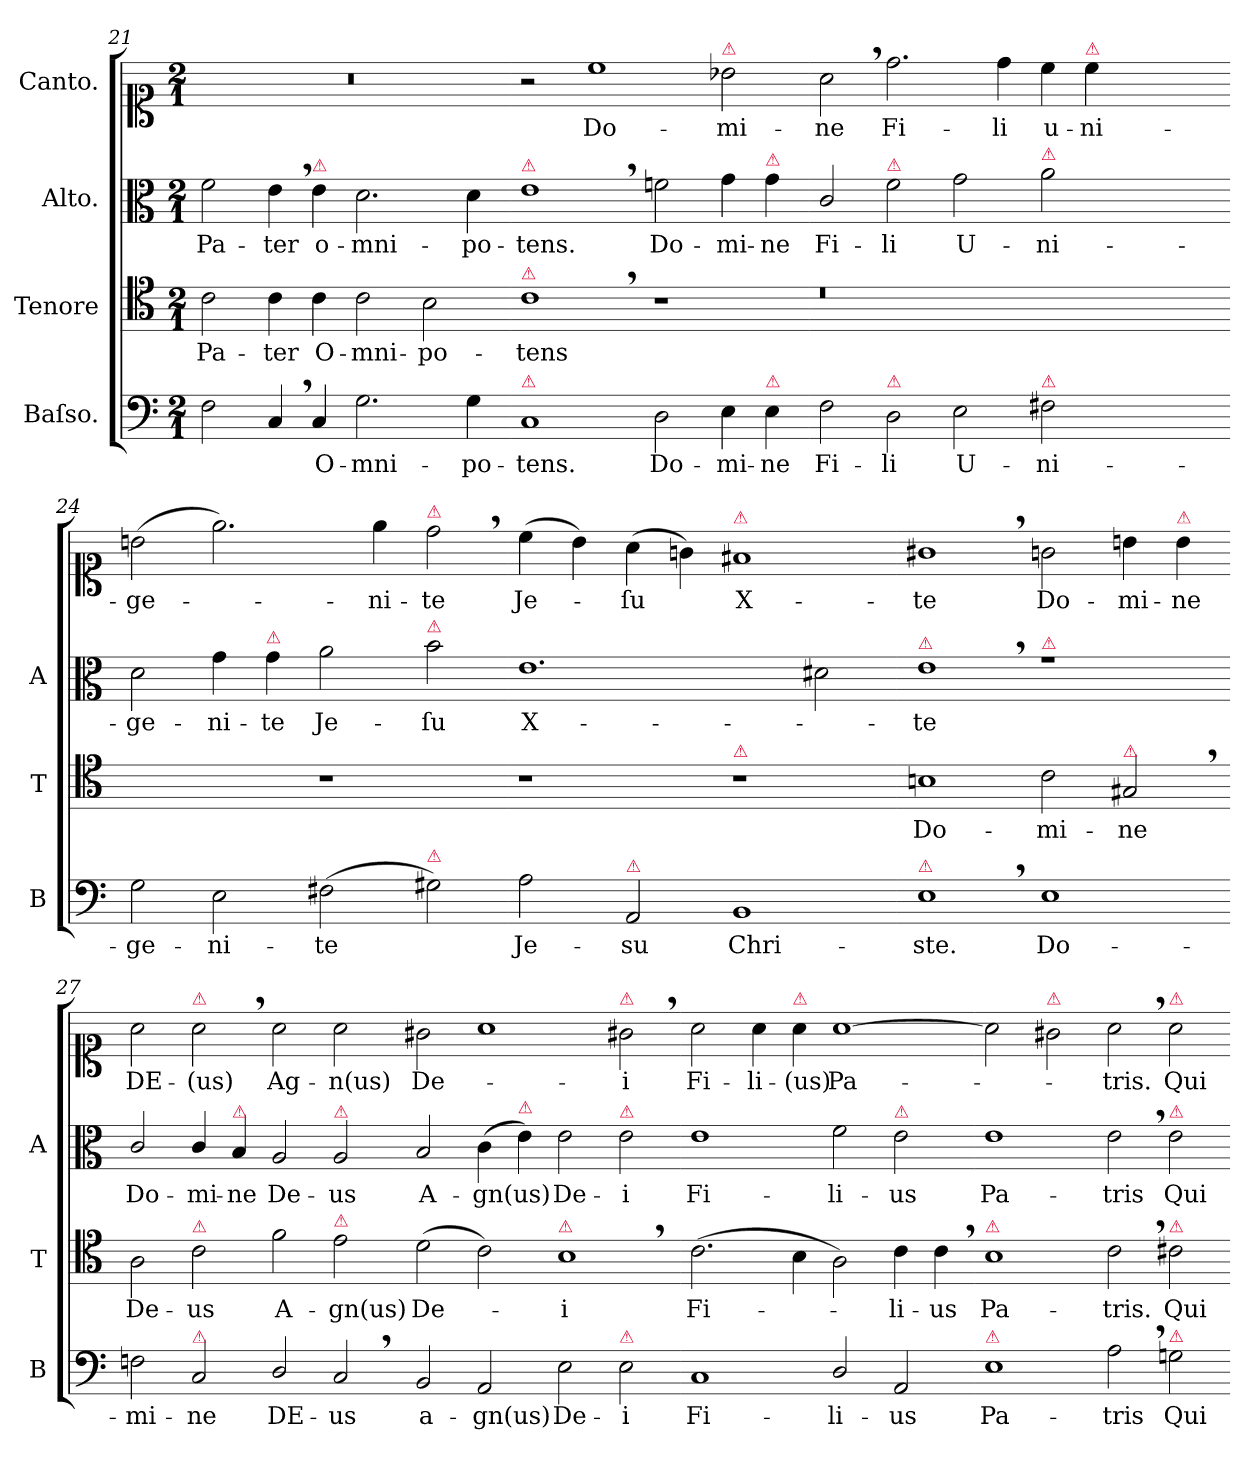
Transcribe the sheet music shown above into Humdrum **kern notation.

**kern	**text	**kern	**text	**kern	**text	**kern	**text
*part4	*part4	*part3	*part3	*part2	*part2	*part1	*part1
*staff4	*staff4	*staff3	*staff3	*staff2	*staff2	*staff1	*staff1
*I"Baſso.	*	*I"Tenore	*	*I"Alto.	*	*I"Canto.	*
*I'B	*	*I'T	*	*I'A	*	*	*
*clefF4	*	*clefC4	*	*clefC3	*	*clefC1	*
*k[]	*	*k[]	*	*k[]	*	*k[]	*
*a:	*	*a:	*	*a:	*	*a:	*
*M2/1	*	*M2/1	*	*M2/1	*	*M2/1	*
=21	=21	=21	=21	=21	=21	=21	=21
2F\	.	2c\	Pa-	2f\	Pa-	0r	.
4C,</	.	4c\	-ter	4e,<\	-ter	.	.
!	!	!	!	!LO:TX:a:color=crimson:t=⚠	!	!	!
4C/	O-	4c\	O-	4e\	o-	.	.
2.G\	-mni-	2c\	-mni-	2.d\	-mni-	.	.
.	.	2B\	-po-	.	.	.	.
4G\	-po-	.	.	4d\	-po-	.	.
=22-	=22-	=22-	=22-	=22-	=22-	=22-	=22-
!	!	!	!	!LO:TX:a:color=crimson:t=⚠	!	!	!
!	!	!LO:TX:a:color=crimson:t=⚠	!	!	!	!	!
!LO:TX:a:color=crimson:t=⚠	!	!	!	!	!	!	!
1C	-tens.	1c,<	-tens	1e,<	-tens.	2r	.
.	.	.	.	.	.	1cc\	Do-
2D\	Do-	1rc	.	2fn\	Do-	.	.
!	!	!	!	!	!	!LO:TX:a:color=crimson:t=⚠	!
4E\	-mi-	.	.	4g\	-mi-	2b-X\	-mi-
!	!	!	!	!LO:TX:a:color=crimson:t=⚠	!	!	!
!LO:TX:a:color=crimson:t=⚠	!	!	!	!	!	!	!
4E\	-ne	.	.	4g\	-ne	.	.
=23-	=23-	=23-	=23-	=23-	=23-	=23-	=23-
2F\	Fi-	0.rc	.	2c/	Fi-	2a,<\	-ne
!	!	!	!	!LO:TX:a:color=crimson:t=⚠	!	!	!
!LO:TX:a:color=crimson:t=⚠	!	!	!	!	!	!	!
2D\	-li	.	.	2f\	-li	2.dd\	Fi-
2E\	U-	.	.	2g\	U-	.	.
.	.	.	.	.	.	4dd\	-li
!	!	!	!	!LO:TX:a:color=crimson:t=⚠	!	!	!
!LO:TX:a:color=crimson:t=⚠	!	!	!	!	!	!	!
2F#X\	-ni-	.	.	2a\	-ni-	4cc\	u-
!	!	!	!	!	!	!LO:TX:a:color=crimson:t=⚠	!
.	.	.	.	.	.	4cc\	-ni-
1ryy	.	.	.	1ryy	.	1ryy	.
=24-	=24-	=24-	=24-	=24-	=24-	=24-	=24-
2G\	-ge-	1ryy	.	2d\	-ge-	(2bn\	-ge-
2E\	-ni-	.	.	4g\	-ni-	2.ee\)	.
!	!	!	!	!LO:TX:a:color=crimson:t=⚠	!	!	!
.	.	.	.	4g\	-te	.	.
(2F#X\	-te	1r	.	2a\	Je-	.	.
.	.	.	.	.	.	4ee\	-ni-
!	!	!	!	!	!	!LO:TX:a:color=crimson:t=⚠	!
!	!	!	!	!LO:TX:a:color=crimson:t=⚠	!	!	!
!LO:TX:a:color=crimson:t=⚠	!	!	!	!	!	!	!
2G#X\)	.	.	.	2b\	-ſu	2dd,<\	-te
=25-	=25-	=25-	=25-	=25-	=25-	=25-	=25-
2A\	Je-	1r	.	1.e	X-	(4cc\	Je-
.	.	.	.	.	.	4b\)	.
!LO:TX:a:color=crimson:t=⚠	!	!	!	!	!	!	!
2AA/	-su	.	.	.	.	(4a\	-ſu
.	.	.	.	.	.	4gn\)	.
!	!	!	!	!	!	!LO:TX:a:color=crimson:t=⚠	!
!	!	!LO:TX:a:color=crimson:t=⚠	!	!	!	!	!
1BB	Chri-	1r	.	.	.	1f#X	X-
.	.	.	.	2d#X\	.	.	.
=26-	=26-	=26-	=26-	=26-	=26-	=26-	=26-
!	!	!	!	!LO:TX:a:color=crimson:t=⚠	!	!	!
!LO:TX:a:color=crimson:t=⚠	!	!	!	!	!	!	!
1E,<	-ste.	1Bn	Do-	1e,<	-te	1g#X,<	-te
!	!	!	!	!LO:TX:a:color=crimson:t=⚠	!	!	!
1E	Do-	2c\	-mi-	1rg	.	2gn\	Do-
!	!	!LO:TX:a:color=crimson:t=⚠	!	!	!	!	!
.	.	2G#X,</	-ne	.	.	4bn\	-mi-
!	!	!	!	!	!	!LO:TX:a:color=crimson:t=⚠	!
.	.	.	.	.	.	4b\	-ne
=27-	=27-	=27-	=27-	=27-	=27-	=27-	=27-
2Fn\	-mi-	2A\	De-	2c/	Do-	2a\	DE-
!	!	!	!	!	!	!LO:TX:a:color=crimson:t=⚠	!
!	!	!LO:TX:a:color=crimson:t=⚠	!	!	!	!	!
!LO:TX:a:color=crimson:t=⚠	!	!	!	!	!	!	!
2C/	-ne	2c\	-us	4c/	-mi-	2a,<\	-(us)
!	!	!	!	!LO:TX:a:color=crimson:t=⚠	!	!	!
.	.	.	.	4B/	-ne	.	.
2D/	DE-	2f\	A-	2A/	De-	2a\	Ag-
!	!	!	!	!LO:TX:a:color=crimson:t=⚠	!	!	!
!	!	!LO:TX:a:color=crimson:t=⚠	!	!	!	!	!
2C,</	-us	2e\	-gn(us)	2A/	-us	2a\	-n(us)
=28-	=28-	=28-	=28-	=28-	=28-	=28-	=28-
2BB/	a-	(2d\	De-	2B/	A-	2g#X\	De-
2AA/	-gn(us)	2c\)	.	(4c\	-gn(us)	1a\	.
!	!	!	!	!LO:TX:a:color=crimson:t=⚠	!	!	!
.	.	.	.	4e\)	.	.	.
!	!	!LO:TX:a:color=crimson:t=⚠	!	!	!	!	!
2E\	De-	1B,<	-i	2e\	De-	.	.
!	!	!	!	!	!	!LO:TX:a:color=crimson:t=⚠	!
!	!	!	!	!LO:TX:a:color=crimson:t=⚠	!	!	!
!LO:TX:a:color=crimson:t=⚠	!	!	!	!	!	!	!
2E\	-i	.	.	2e\	-i	2g#X,<\	-i
=29-	=29-	=29-	=29-	=29-	=29-	=29-	=29-
1C	Fi-	(2.c\	Fi-	1e	Fi-	2a\	Fi-
.	.	.	.	.	.	4a\	-li-
!	!	!	!	!	!	!LO:TX:a:color=crimson:t=⚠	!
.	.	4B\	.	.	.	4a\	-(us)
2D/	-li-	2A\)	.	2f\	-li-	[1a	Pa-
!	!	!	!	!LO:TX:a:color=crimson:t=⚠	!	!	!
2AA/	-us	4c\	-li-	2e\	-us	.	.
.	.	4c,<\	-us	.	.	.	.
=30-	=30-	=30-	=30-	=30-	=30-	=30-	=30-
!	!	!LO:TX:a:color=crimson:t=⚠	!	!	!	!	!
!LO:TX:a:color=crimson:t=⚠	!	!	!	!	!	!	!
1E	Pa-	1B	Pa-	1e	Pa-	2a]	.
!	!	!	!	!	!	!LO:TX:a:color=crimson:t=⚠	!
.	.	.	.	.	.	2g#X\	.
2A,<\	-tris	2c,<\	-tris.	2e,<\	-tris	2a,<\	-tris.
!	!	!	!	!	!	!LO:TX:a:color=crimson:t=⚠	!
!	!	!	!	!LO:TX:a:color=crimson:t=⚠	!	!	!
!	!	!LO:TX:a:color=crimson:t=⚠	!	!	!	!	!
!LO:TX:a:color=crimson:t=⚠	!	!	!	!	!	!	!
2Gn\	Qui	2c#X\	Qui	2e\	Qui	2a\	Qui
=-	=-	=-	=-	=-	=-	=-	=-
*-	*-	*-	*-	*-	*-	*-	*-
